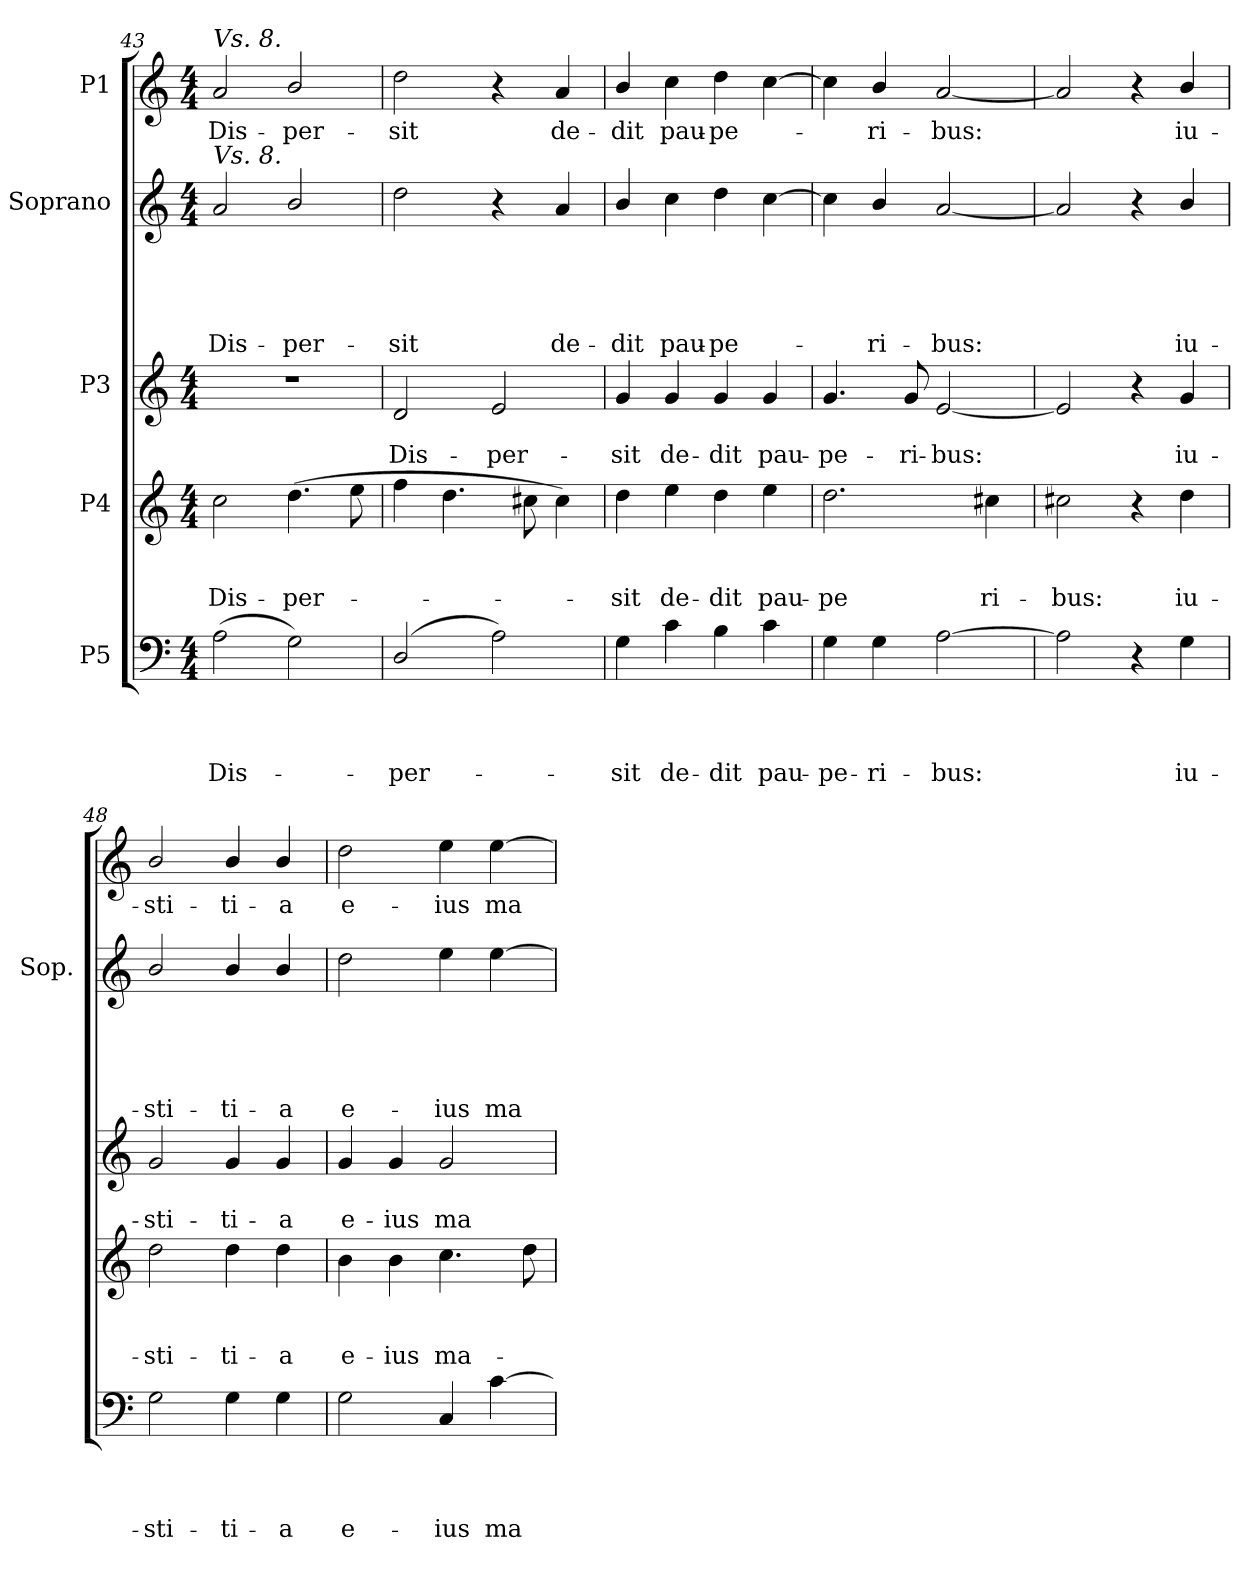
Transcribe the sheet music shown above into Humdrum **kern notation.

**kern	**text	**text	**text	**text	**kern	**text	**text	**text	**kern	**text	**text	**kern	**text	**text	**text	**text	**text	**kern	**text
*part5	*part5	*part5	*part5	*part5	*part4	*part4	*part4	*part4	*part3	*part3	*part3	*part2	*part2	*part2	*part2	*part2	*part2	*part1	*part1
*staff5	*staff5	*staff5	*staff5	*staff5	*staff4	*staff4	*staff4	*staff4	*staff3	*staff3	*staff3	*staff2	*staff2	*staff2	*staff2	*staff2	*staff2	*staff1	*staff1
*I"P5	*	*	*	*	*I"P4	*	*	*	*I"P3	*	*	*I"Soprano	*	*	*	*	*	*I"P1	*
*	*	*	*	*	*	*	*	*	*	*	*	*I'Sop.	*	*	*	*	*	*	*
*clefF4	*	*	*	*	*clefG2	*	*	*	*clefG2	*	*	*clefG2	*	*	*	*	*	*clefG2	*
*	*	*	*	*	*ITrd7c12	*	*	*	*	*	*	*	*	*	*	*	*	*	*
*k[]	*	*	*	*	*k[]	*	*	*	*k[]	*	*	*k[]	*	*	*	*	*	*k[]	*
*C:	*	*	*	*	*C:	*	*	*	*C:	*	*	*C:	*	*	*	*	*	*C:	*
*M4/4	*	*	*	*	*M4/4	*	*	*	*M4/4	*	*	*M4/4	*	*	*	*	*	*M4/4	*
=43	=43	=43	=43	=43	=43	=43	=43	=43	=43	=43	=43	=43	=43	=43	=43	=43	=43	=43	=43
!	!	!	!	!	!	!	!	!	!	!	!	!	!	!	!	!	!	!LO:TX:a:i:t=Vs. 8.	!
!	!	!	!	!	!	!	!	!	!	!	!	!LO:TX:a:i:t=Vs. 8.	!	!	!	!	!	!	!
!	!	!	!	!LO:LY:b	!	!	!	!LO:LY:b	!	!	!	!	!	!	!	!	!LO:LY:b	!	!LO:LY:b
(>2A\	.	.	.	Dis-	2c\	.	.	Dis-	1r	.	.	2a/	.	.	.	.	Dis-	2a/	Dis-
!	!	!	!	!	!	!	!	!LO:LY:b	!	!	!	!	!	!	!	!	!LO:LY:b	!	!LO:LY:b
2G\)	.	.	.	.	(>4.d\	.	.	-per-	.	.	.	2b/	.	.	.	.	-per-	2b/	-per-
.	.	.	.	.	8e\	.	.	.	.	.	.	.	.	.	.	.	.	.	.
=44	=44	=44	=44	=44	=44	=44	=44	=44	=44	=44	=44	=44	=44	=44	=44	=44	=44	=44	=44
!	!	!	!	!LO:LY:b	!	!	!	!	!	!	!LO:LY:b	!	!	!	!	!	!LO:LY:b	!	!LO:LY:b
(<2D/	.	.	.	-per-	4f\	.	.	.	2d/	.	Dis-	2dd\	.	.	.	.	-sit	2dd\	-sit
.	.	.	.	.	4.d\	.	.	.	.	.	.	.	.	.	.	.	.	.	.
!	!	!	!	!	!	!	!	!	!	!	!LO:LY:b	!	!	!	!	!	!	!	!
2A\)	.	.	.	.	.	.	.	.	2e/	.	-per-	4r	.	.	.	.	.	4r	.
.	.	.	.	.	8c#X\	.	.	.	.	.	.	.	.	.	.	.	.	.	.
!	!	!	!	!	!	!	!	!	!	!	!	!	!	!	!	!	!LO:LY:b	!	!LO:LY:b
.	.	.	.	.	4c#\)	.	.	.	.	.	.	4a/	.	.	.	.	de-	4a/	de-
=45	=45	=45	=45	=45	=45	=45	=45	=45	=45	=45	=45	=45	=45	=45	=45	=45	=45	=45	=45
!	!	!	!	!LO:LY:b	!	!	!	!LO:LY:b	!	!	!LO:LY:b	!	!	!	!	!	!LO:LY:b	!	!LO:LY:b
4G\	.	.	.	-sit	4d\	.	.	-sit	4g/	.	-sit	4b/	.	.	.	.	-dit	4b/	-dit
!	!	!	!	!LO:LY:b	!	!	!	!LO:LY:b	!	!	!LO:LY:b	!	!	!	!	!	!LO:LY:b	!	!LO:LY:b
4c\	.	.	.	de-	4e\	.	.	de-	4g/	.	de-	4cc\	.	.	.	.	pau-	4cc\	pau-
!	!	!	!	!LO:LY:b	!	!	!	!LO:LY:b	!	!	!LO:LY:b	!	!	!	!	!	!LO:LY:b	!	!LO:LY:b
4B\	.	.	.	-dit	4d\	.	.	-dit	4g/	.	-dit	4dd\	.	.	.	.	-pe-	4dd\	-pe-
!	!	!	!	!LO:LY:b	!	!	!	!LO:LY:b	!	!	!LO:LY:b	!	!	!	!	!	!	!	!
4c\	.	.	.	pau-	4e\	.	.	pau-	4g/	.	pau-	[>4cc\	.	.	.	.	.	[>4cc\	.
!!LO:PB:g=z
=46	=46	=46	=46	=46	=46	=46	=46	=46	=46	=46	=46	=46	=46	=46	=46	=46	=46	=46	=46
!	!	!	!	!LO:LY:b	!	!	!	!LO:LY:b	!	!	!LO:LY:b	!	!	!	!	!	!	!	!
4G\	.	.	.	-pe-	2.d\	.	.	-pe	4.g/	.	-pe-	4cc\]	.	.	.	.	.	4cc\]	.
!	!	!	!	!LO:LY:b	!	!	!	!	!	!	!	!	!	!	!	!	!LO:LY:b	!	!LO:LY:b
4G\	.	.	.	-ri-	.	.	.	.	.	.	.	4b/	.	.	.	.	-ri-	4b/	-ri-
!	!	!	!	!	!	!	!	!	!	!	!LO:LY:b	!	!	!	!	!	!	!	!
.	.	.	.	.	.	.	.	.	8g/	.	-ri-	.	.	.	.	.	.	.	.
!	!	!	!	!LO:LY:b	!	!	!	!	!	!	!LO:LY:b	!	!	!	!	!	!LO:LY:b	!	!LO:LY:b
[>2A\	.	.	.	-bus:	.	.	.	.	[<2e/	.	-bus:	[<2a/	.	.	.	.	-bus:	[<2a/	-bus:
!	!	!	!	!	!	!	!	!LO:LY:b	!	!	!	!	!	!	!	!	!	!	!
.	.	.	.	.	4c#X\	.	.	ri-	.	.	.	.	.	.	.	.	.	.	.
=47	=47	=47	=47	=47	=47	=47	=47	=47	=47	=47	=47	=47	=47	=47	=47	=47	=47	=47	=47
!	!	!	!	!	!	!	!	!LO:LY:b	!	!	!	!	!	!	!	!	!	!	!
2A\]	.	.	.	.	2c#X\	.	.	-bus:	2e/]	.	.	2a/]	.	.	.	.	.	2a/]	.
4r	.	.	.	.	4r	.	.	.	4r	.	.	4r	.	.	.	.	.	4r	.
!	!	!	!	!LO:LY:b	!	!	!	!LO:LY:b	!	!	!LO:LY:b	!	!	!	!	!	!LO:LY:b	!	!LO:LY:b
4G\	.	.	.	iu-	4d\	.	.	iu-	4g/	.	iu-	4b/	.	.	.	.	iu-	4b/	iu-
=48	=48	=48	=48	=48	=48	=48	=48	=48	=48	=48	=48	=48	=48	=48	=48	=48	=48	=48	=48
!	!	!	!	!LO:LY:b	!	!	!	!LO:LY:b	!	!	!LO:LY:b	!	!	!	!	!	!LO:LY:b	!	!LO:LY:b
2G\	.	.	.	-sti-	2d\	.	.	-sti-	2g/	.	-sti-	2b/	.	.	.	.	-sti-	2b/	-sti-
!	!	!	!	!LO:LY:b	!	!	!	!LO:LY:b	!	!	!LO:LY:b	!	!	!	!	!	!LO:LY:b	!	!LO:LY:b
4G\	.	.	.	-ti-	4d\	.	.	-ti-	4g/	.	-ti-	4b/	.	.	.	.	-ti-	4b/	-ti-
!	!	!	!	!LO:LY:b	!	!	!	!LO:LY:b	!	!	!LO:LY:b	!	!	!	!	!	!LO:LY:b	!	!LO:LY:b
4G\	.	.	.	-a	4d\	.	.	-a	4g/	.	-a	4b/	.	.	.	.	-a	4b/	-a
=49	=49	=49	=49	=49	=49	=49	=49	=49	=49	=49	=49	=49	=49	=49	=49	=49	=49	=49	=49
!	!	!	!	!LO:LY:b	!	!	!	!LO:LY:b	!	!	!LO:LY:b	!	!	!	!	!	!LO:LY:b	!	!LO:LY:b
2G\	.	.	.	e-	4B\	.	.	e-	4g/	.	e-	2dd\	.	.	.	.	e-	2dd\	e-
!	!	!	!	!	!	!	!	!LO:LY:b	!	!	!LO:LY:b	!	!	!	!	!	!	!	!
.	.	.	.	.	4B\	.	.	-ius	4g/	.	-ius	.	.	.	.	.	.	.	.
!	!	!	!	!LO:LY:b	!	!	!	!LO:LY:b	!	!	!LO:LY:b	!	!	!	!	!	!LO:LY:b	!	!LO:LY:b
4C/	.	.	.	-ius	4.c\	.	.	ma-	2g/	.	ma-	4ee\	.	.	.	.	-ius	4ee\	-ius
!	!	!	!	!LO:LY:b	!	!	!	!	!	!	!	!	!	!	!	!	!LO:LY:b	!	!LO:LY:b
[>4c\	.	.	.	ma-	.	.	.	.	.	.	.	[>4ee\	.	.	.	.	ma-	[>4ee\	ma-
.	.	.	.	.	8d\	.	.	.	.	.	.	.	.	.	.	.	.	.	.
=	=	=	=	=	=	=	=	=	=	=	=	=	=	=	=	=	=	=	=
*-	*-	*-	*-	*-	*-	*-	*-	*-	*-	*-	*-	*-	*-	*-	*-	*-	*-	*-	*-
